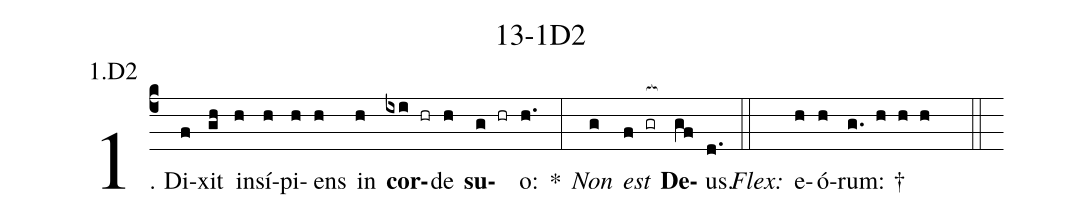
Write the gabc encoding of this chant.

name: 13-1D2;
annotation: 1.D2;
%%
(c4)1. Di(f)xit(gh) in(h)sí(h)pi(h)ens(h) in(h) <b>cor</b>(ixi hr)de(h) <b>su</b>(g hr)o:(h.) *(:) <i>Non</i>(g) <i>est</i>(f gr[ocb:1{]) <b>De</b>(gf[ocb:0}])us.(d.) (::)
<i>Flex:</i>()  e(h)ó(h)rum: †(g. h h h  ::)
